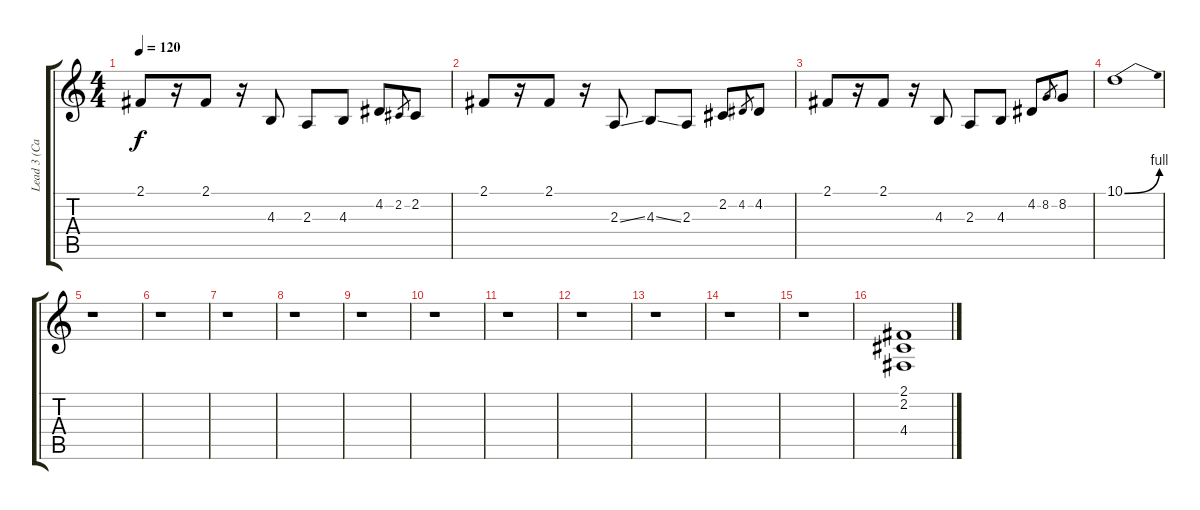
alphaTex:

\track ("Lead 3 (Calliope Lead)" "Lead 3 (Ca") {instrument lead3calliope}
\staff {score tabs}
\tuning (E4 B3 G3 D3 A2 E2) {hide}
\ts (4 4)
\tempo 120
\clef g2
\ks c
2.1.8{dy f} r.16 2.1.8 r.16 4.3.8 2.3.8 4.3.8 4.2.8 2.2.8{gr} 2.2.8 |
2.1.8{volume 16} r.16 2.1.8 r.16 2.3{ss}.8 4.3{ss}.8 2.3.8 2.2.8 4.2.8{gr} 4.2.8 |
2.1.8 r.16 2.1.8 r.16 4.3.8 2.3.8 4.3.8 4.2.8 8.2.8{gr} 8.2.8 |
10.1{be (bend 0 0 60 4)}.1 |
r.1 |
r.1 |
r.1 |
r.1 |
r.1 |
r.1 |
r.1 |
r.1 |
r.1 |
r.1 |
r.1 |
(2.1 2.2 4.4).1
